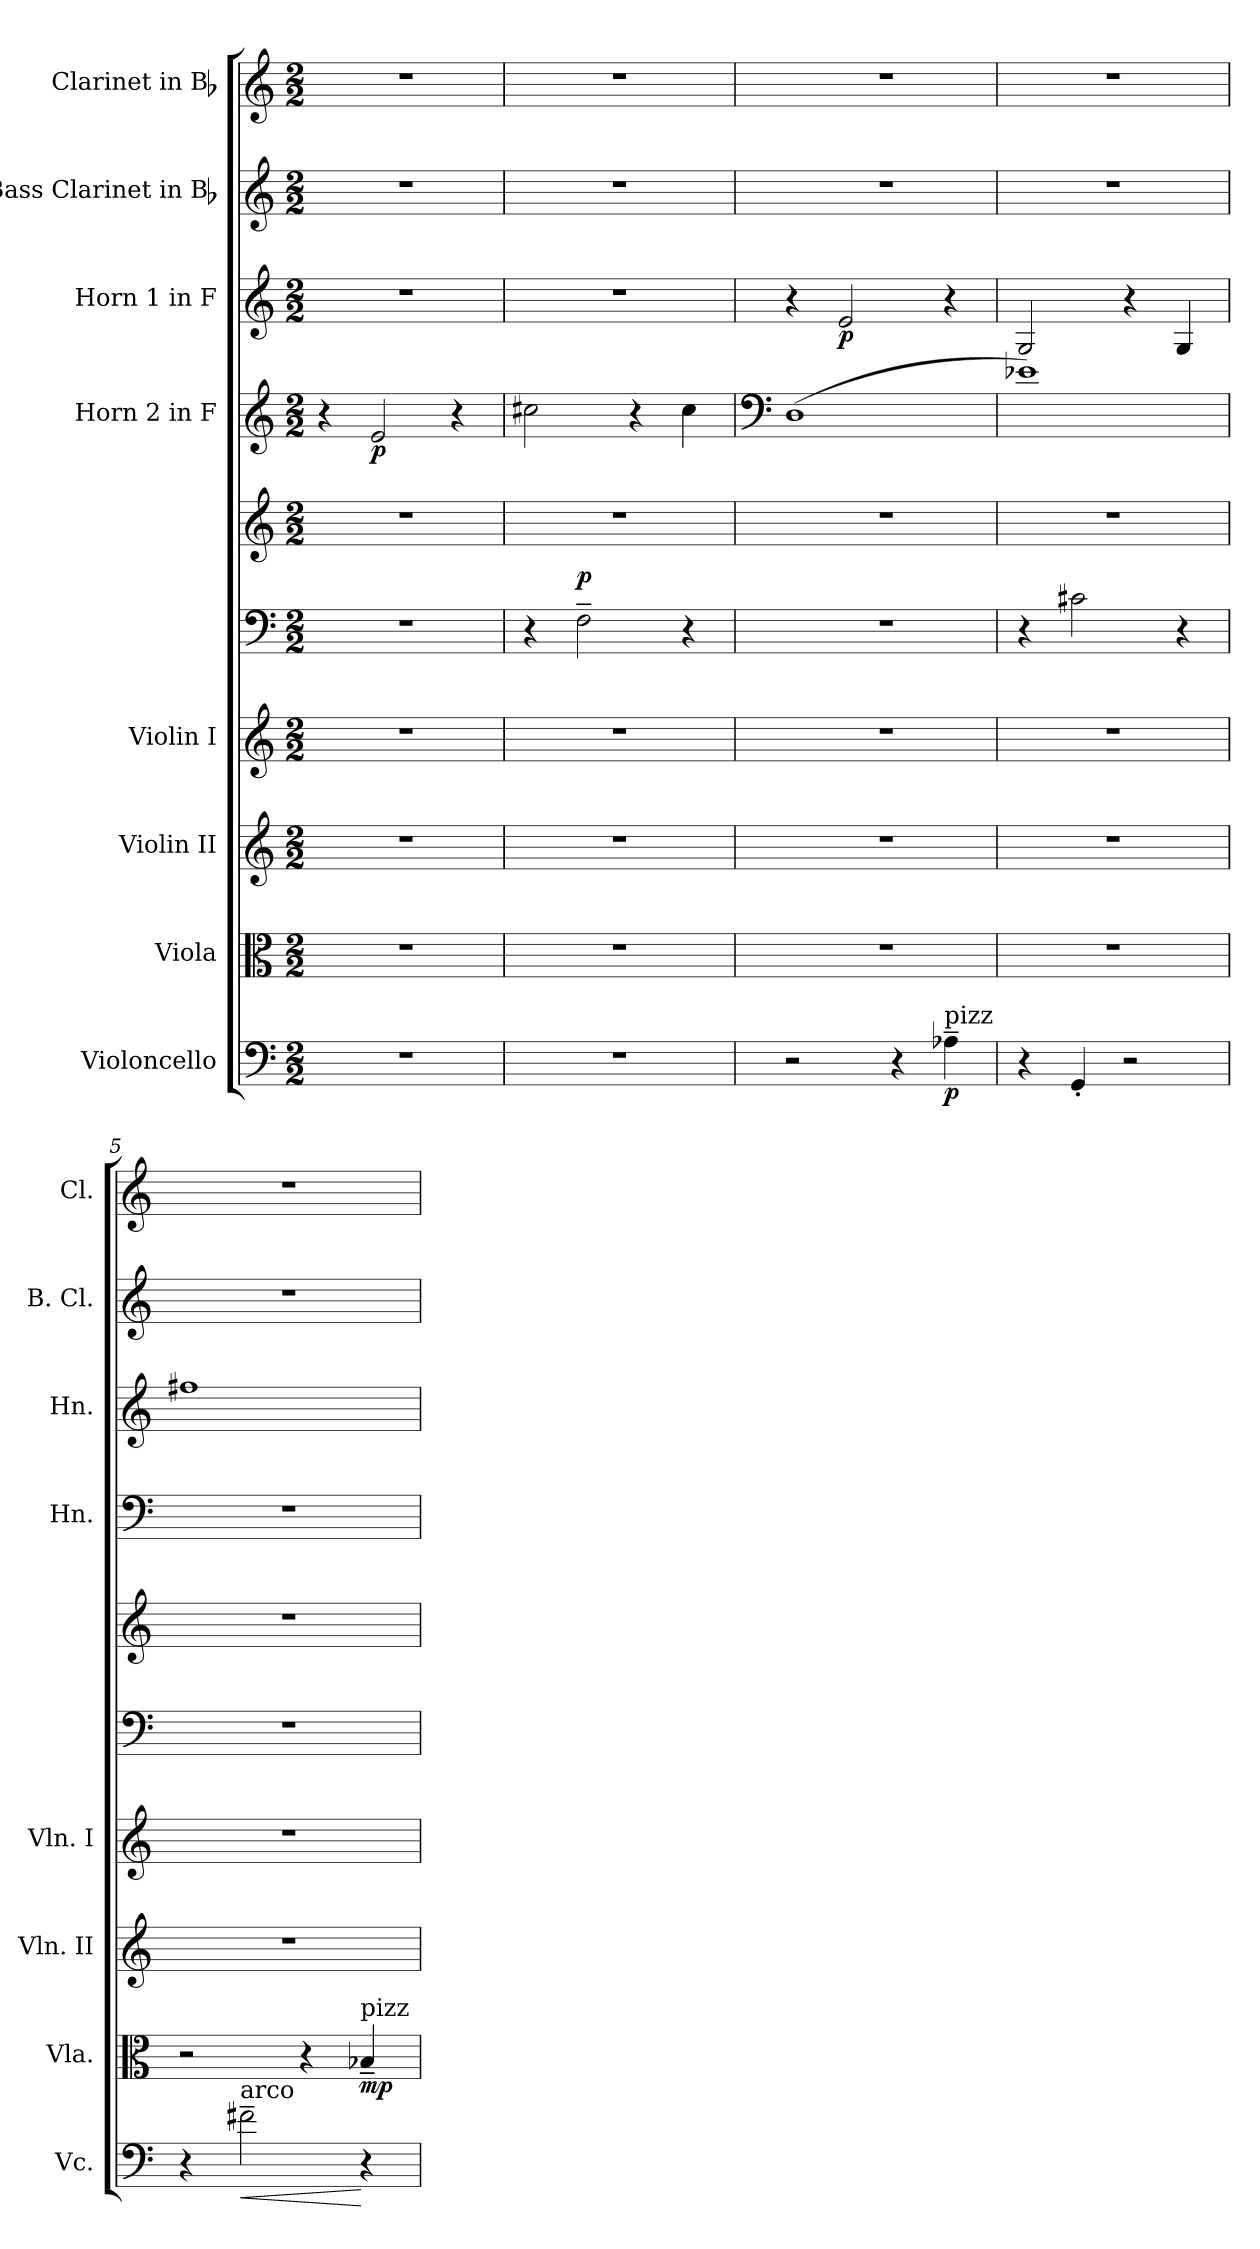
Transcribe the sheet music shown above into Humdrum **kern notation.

**kern	**dynam	**kern	**dynam	**kern	**kern	**kern	**kern	**dynam	**kern	**dynam	**kern	**dynam	**kern	**kern
*part9	*part9	*part8	*part8	*part7	*part6	*part5	*part5	*part5	*part4	*part4	*part3	*part3	*part2	*part1
*staff10	*staff10	*staff9	*staff9	*staff8	*staff7	*staff6	*staff5	*staff5/6	*staff4	*staff4	*staff3	*staff3	*staff2	*staff1
*I"Violoncello	*	*I"Viola	*	*I"Violin II	*I"Violin I	*	*	*	*I"Horn 2 in F	*	*I"Horn 1 in F	*	*I"Bass Clarinet in Bb	*I"Clarinet in Bb
*I'Vc.	*	*I'Vla.	*	*I'Vln. II	*I'Vln. I	*	*	*	*I'Hn.	*	*I'Hn.	*	*I'B. Cl.	*I'Cl.
*clefF4	*	*clefC3	*	*clefG2	*clefG2	*clefF4	*clefG2	*	*clefG2	*	*clefG2	*	*clefG2	*clefG2
*	*	*	*	*	*	*	*	*	*ITrd4c7	*	*ITrd4c7	*	*ITrd1c2	*ITrd1c2
*k[]	*	*k[]	*	*k[]	*k[]	*k[]	*k[]	*	*k[b-]	*	*k[b-]	*	*k[b-e-]	*k[b-e-]
*M2/2	*	*M2/2	*	*M2/2	*M2/2	*M2/2	*M2/2	*	*M2/2	*	*M2/2	*	*M2/2	*M2/2
=1	=1	=1	=1	=1	=1	=1	=1	=1	=1	=1	=1	=1	=1	=1
1r	.	1r	.	1r	1r	1r	1r	.	4r	.	1r	.	1r	1r
.	.	.	.	.	.	.	.	.	2Ai/	p	.	.	.	.
.	.	.	.	.	.	.	.	.	4r	.	.	.	.	.
=2	=2	=2	=2	=2	=2	=2	=2	=2	=2	=2	=2	=2	=2	=2
1r	.	1r	.	1r	1r	4r	1r	.	2f#Xi\	.	1r	.	1r	1r
.	.	.	.	.	.	2F~i\	.	p	.	.	.	.	.	.
.	.	.	.	.	.	.	.	.	4r	.	.	.	.	.
.	.	.	.	.	.	4r	.	.	4f#i\	.	.	.	.	.
=3	=3	=3	=3	=3	=3	=3	=3	=3	=3	=3	=3	=3	=3	=3
*	*	*	*	*	*	*	*	*	*clefF4	*	*	*	*	*
2r	.	1r	.	1r	1r	1r	1r	.	(>1GGi	.	4r	.	1r	1r
.	.	.	.	.	.	.	.	.	.	.	2Ai/	p	.	.
4r	.	.	.	.	.	.	.	.	.	.	.	.	.	.
!LO:TX:t=pizz	!	!	!	!	!	!	!	!	!	!	!	!	!	!
4A-X~i\	p	.	.	.	.	.	.	.	.	.	4r	.	.	.
=4	=4	=4	=4	=4	=4	=4	=4	=4	=4	=4	=4	=4	=4	=4
4r	.	1r	.	1r	1r	4r	1r	.	1A-Xi)	.	2Ci/	.	1r	1r
4GG'i/	.	.	.	.	.	2c#Xi\	.	.	.	.	.	.	.	.
2r	.	.	.	.	.	.	.	.	.	.	4r	.	.	.
.	.	.	.	.	.	4r	.	.	.	.	4Ci/	.	.	.
=5	=5	=5	=5	=5	=5	=5	=5	=5	=5	=5	=5	=5	=5	=5
4r	.	2r	.	1r	1r	1r	1r	.	1r	.	1bni	.	1r	1r
!LO:TX:t=arco	!	!	!	!	!	!	!	!	!	!	!	!	!	!
!	!LO:HP:b	!	!	!	!	!	!	!	!	!	!	!	!	!
2f#X~i\	<	.	.	.	.	.	.	.	.	.	.	.	.	.
.	.	4r	.	.	.	.	.	.	.	.	.	.	.	.
!	!	!LO:TX:t=pizz	!	!	!	!	!	!	!	!	!	!	!	!
4r	[	4B-X~i/	mp	.	.	.	.	.	.	.	.	.	.	.
=	=	=	=	=	=	=	=	=	=	=	=	=	=	=
*-	*-	*-	*-	*-	*-	*-	*-	*-	*-	*-	*-	*-	*-	*-
